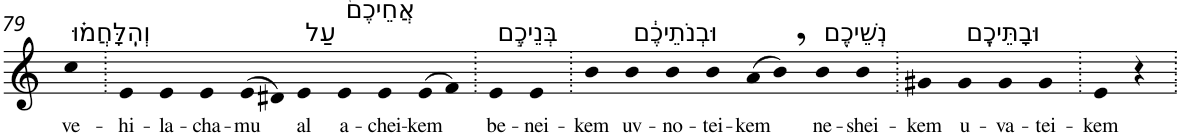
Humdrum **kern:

**kern	**text
*part1	*part1
*staff1	*staff1
*I"Piano	*
*I'Pno	*
!!LO:PB:g=z
*clefG2	*
*k[]	*
=79	=79
!LO:TX:a:t=וְהִֽלָּחֲמ֗וּ	!
!	!LO:LY:b
4cc	ve-
=80.	=80.
!	!LO:LY:b
4e	-hi-
!	!LO:LY:b
4e	-la-
!	!LO:LY:b
4e	-cha-
!	!LO:LY:b
(>8e	-mu
8d#X)	.
!LO:TX:a:t=עַל	!
!	!LO:LY:b
4e	al
!LO:TX:a:t=אֲחֵיכֶם֙	!
!	!LO:LY:b
4e	a-
!	!LO:LY:b
4e	-chei-
!	!LO:LY:b
(>8e	-kem
8f)	.
=81.	=81.
!LO:TX:a:t=בְּנֵיכֶ֣ם	!
!	!LO:LY:b
4e	be-
!	!LO:LY:b
4e	-nei-
=82.	=82.
!	!LO:LY:b
4b	-kem
!LO:TX:a:t=וּבְנֹתֵיכֶ֔ם	!
!	!LO:LY:b
4b	uv-
!	!LO:LY:b
4b	-no-
!	!LO:LY:b
4b	-tei-
!	!LO:LY:b
(>8a	-kem
8b,)	.
!LO:TX:a:t=נְשֵׁיכֶ֖ם	!
!	!LO:LY:b
4b	ne-
!	!LO:LY:b
4b	-shei-
=83.	=83.
!	!LO:LY:b
4g#X	-kem
!LO:TX:a:t=וּבָתֵּיכֶֽם	!
!	!LO:LY:b
4g#	u-
!	!LO:LY:b
4g#	-va-
!	!LO:LY:b
4g#	-tei-
=84.	=84.
!	!LO:LY:b
4e	-kem
4r	.
=.	=.
*-	*-
